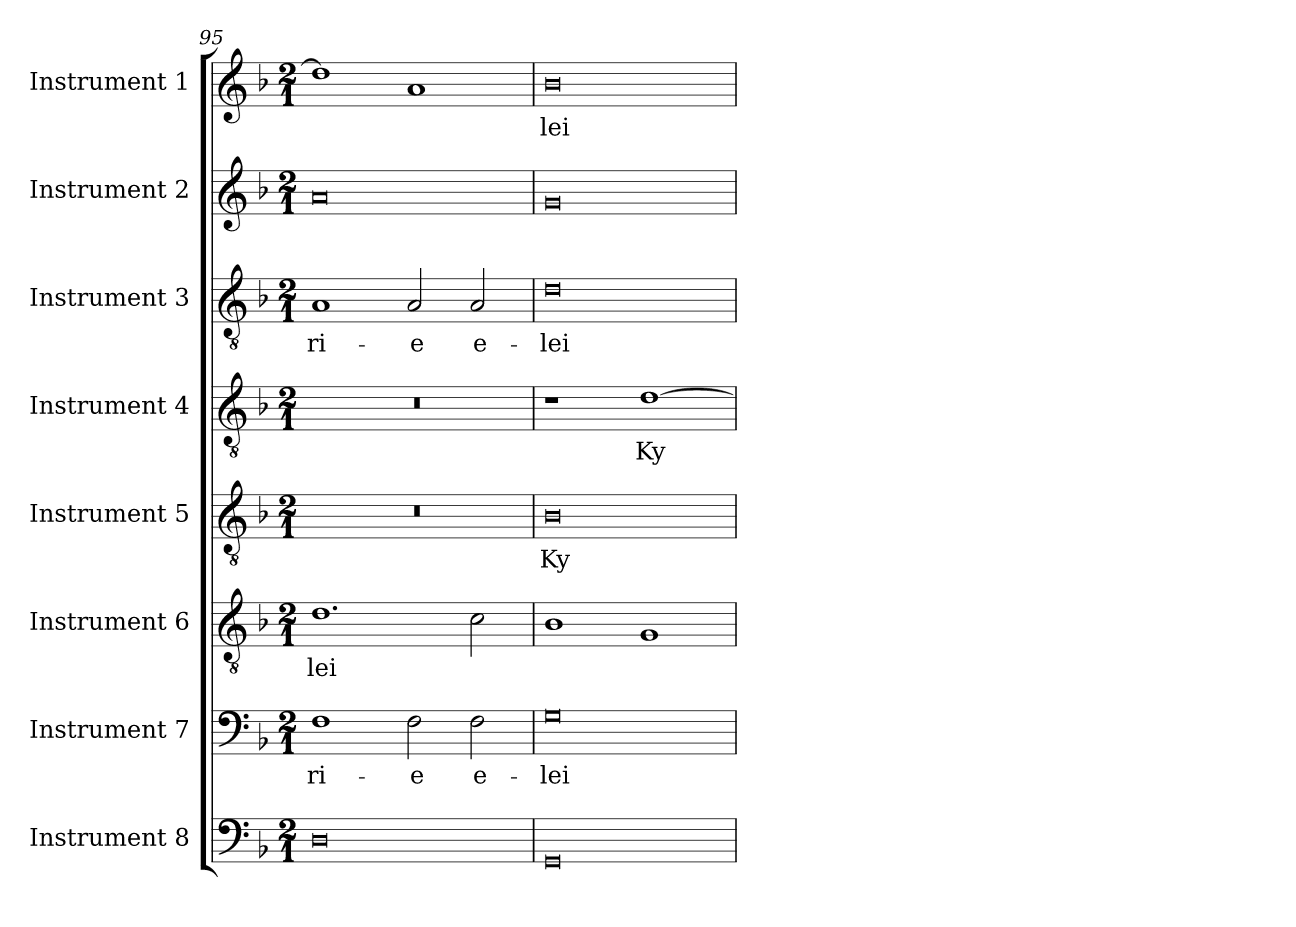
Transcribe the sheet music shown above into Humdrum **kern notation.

**kern	**text	**kern	**text	**kern	**text	**kern	**text	**kern	**text	**kern	**text	**kern	**text	**kern	**text
*part8	*part8	*part7	*part7	*part6	*part6	*part5	*part5	*part4	*part4	*part3	*part3	*part2	*part2	*part1	*part1
*staff8	*staff8	*staff7	*staff7	*staff6	*staff6	*staff5	*staff5	*staff4	*staff4	*staff3	*staff3	*staff2	*staff2	*staff1	*staff1
*I"Instrument 8	*	*I"Instrument 7	*	*I"Instrument 6	*	*I"Instrument 5	*	*I"Instrument 4	*	*I"Instrument 3	*	*I"Instrument 2	*	*I"Instrument 1	*
*clefF4	*	*clefF4	*	*clefGv2	*	*clefGv2	*	*clefGv2	*	*clefGv2	*	*clefG2	*	*clefG2	*
*k[b-]	*	*k[b-]	*	*k[b-]	*	*k[b-]	*	*k[b-]	*	*k[b-]	*	*k[b-]	*	*k[b-]	*
*F:	*	*F:	*	*F:	*	*F:	*	*F:	*	*F:	*	*F:	*	*F:	*
*M2/1	*	*M2/1	*	*M2/1	*	*M2/1	*	*M2/1	*	*M2/1	*	*M2/1	*	*M2/1	*
=95	=95	=95	=95	=95	=95	=95	=95	=95	=95	=95	=95	=95	=95	=95	=95
!	!LO:LY:b:cj	!	!LO:LY:b:cj	!	!LO:LY:b:cj	!	!	!	!	!	!LO:LY:b:cj	!	!LO:LY:b:cj	!	!LO:LY:b:cj
0D	--	1F	-ri-	1.d	-lei-	0r	.	0r	.	1A	-ri-	0a	.	1dd]	--
!	!	!	!LO:LY:b:cj	!	!	!	!	!	!	!	!LO:LY:b:cj	!	!	!	!LO:LY:b:cj
.	.	2F\	-e	.	.	.	.	.	.	2A/	-e	.	.	1a	--
!	!	!	!LO:LY:b:cj	!	!LO:LY:b:cj	!	!	!	!	!	!LO:LY:b:cj	!	!	!	!
.	.	2F\	e-	2c\	--	.	.	.	.	2A/	e-	.	.	.	.
=96	=96	=96	=96	=96	=96	=96	=96	=96	=96	=96	=96	=96	=96	=96	=96
!	!LO:LY:b:cj	!	!LO:LY:b:cj	!	!LO:LY:b:cj	!	!LO:LY:b:cj	!	!	!	!LO:LY:b:cj	!	!LO:LY:b:cj	!	!LO:LY:b:cj
0GG	--	0G	-lei-	1B-	--	0B-	Ky-	1r	.	0d	-lei-	0g	.	0b-	-lei-
!	!	!	!	!	!LO:LY:b:cj	!	!	!	!LO:LY:b:cj	!	!	!	!	!	!
.	.	.	.	1G	--	.	.	[>1d	Ky-	.	.	.	.	.	.
=	=	=	=	=	=	=	=	=	=	=	=	=	=	=	=
*-	*-	*-	*-	*-	*-	*-	*-	*-	*-	*-	*-	*-	*-	*-	*-
